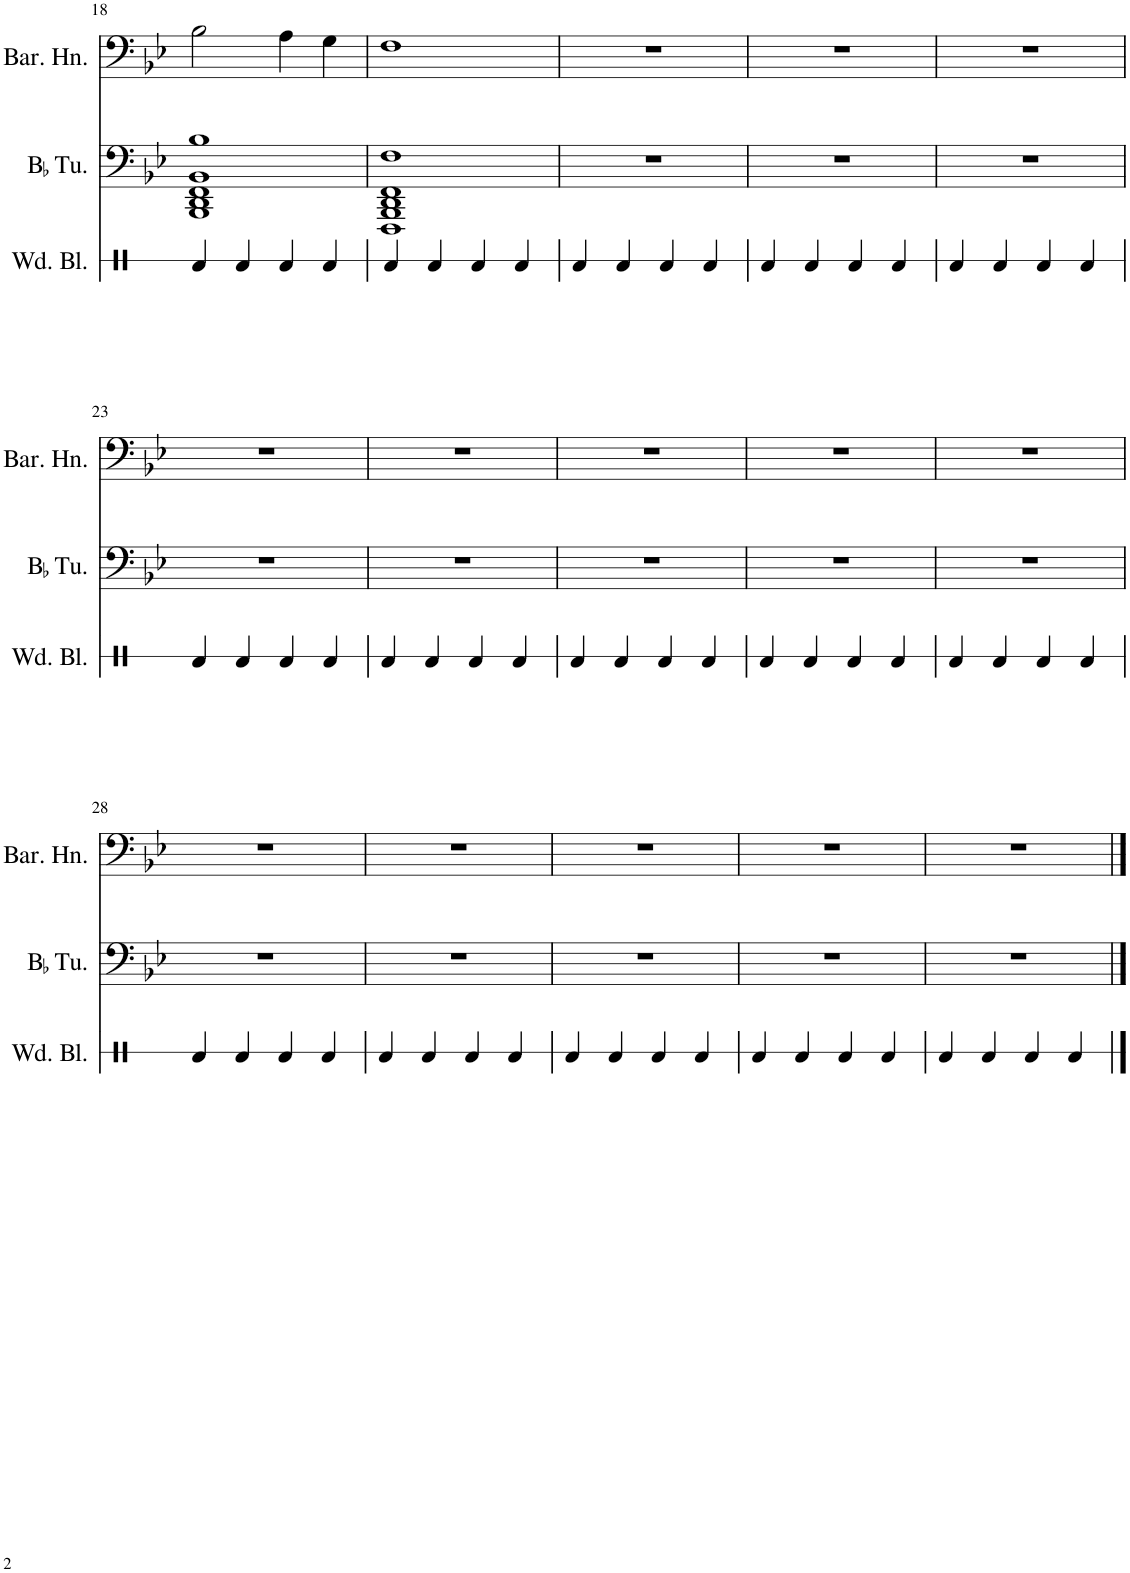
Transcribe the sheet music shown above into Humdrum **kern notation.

**kern	**kern	**kern
*part3	*part2	*part1
*staff3	*staff2	*staff1
*I"Wood Blocks	*I"BaccidentalFlat Tuba	*I"Baritone Horn
*I'Wd. Bl.	*I'BaccidentalFlat Tu.	*I'Bar. Hn.
!!LO:PB:g=z
*clefX	*clefF4	*clefF4
*	*	*ITrd4c7
*k[]	*k[b-e-]	*k[b-e-]
*M4/4	*M4/4	*M4/4
=18	=18	=18
4Rd/	1BBB- 1DD 1FF 1BB- 1B-	2B-\
4Rd/	.	.
4Rd/	.	4A\
4Rd/	.	4G\
=19	=19	=19
4Rd/	1FFF 1BBB- 1DD 1FF 1F	1F
4Rd/	.	.
4Rd/	.	.
4Rd/	.	.
=20	=20	=20
4Rd/	1r	1r
4Rd/	.	.
4Rd/	.	.
4Rd/	.	.
=21	=21	=21
4Rd/	1r	1r
4Rd/	.	.
4Rd/	.	.
4Rd/	.	.
=22	=22	=22
4Rd/	1r	1r
4Rd/	.	.
4Rd/	.	.
4Rd/	.	.
!!LO:LB:g=z
=23	=23	=23
4Rd/	1r	1r
4Rd/	.	.
4Rd/	.	.
4Rd/	.	.
=24	=24	=24
4Rd/	1r	1r
4Rd/	.	.
4Rd/	.	.
4Rd/	.	.
=25	=25	=25
4Rd/	1r	1r
4Rd/	.	.
4Rd/	.	.
4Rd/	.	.
=26	=26	=26
4Rd/	1r	1r
4Rd/	.	.
4Rd/	.	.
4Rd/	.	.
=27	=27	=27
4Rd/	1r	1r
4Rd/	.	.
4Rd/	.	.
4Rd/	.	.
!!LO:LB:g=z
=28	=28	=28
4Rd/	1r	1r
4Rd/	.	.
4Rd/	.	.
4Rd/	.	.
=29	=29	=29
4Rd/	1r	1r
4Rd/	.	.
4Rd/	.	.
4Rd/	.	.
=30	=30	=30
4Rd/	1r	1r
4Rd/	.	.
4Rd/	.	.
4Rd/	.	.
=31	=31	=31
4Rd/	1r	1r
4Rd/	.	.
4Rd/	.	.
4Rd/	.	.
=32	=32	=32
4Rd/	1r	1r
4Rd/	.	.
4Rd/	.	.
4Rd/	.	.
==	==	==
*-	*-	*-
